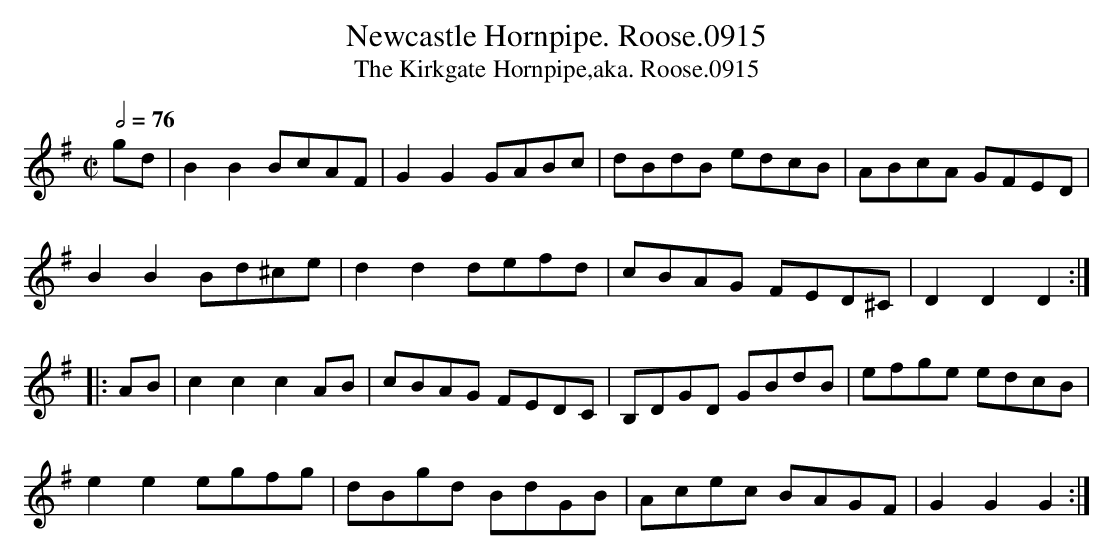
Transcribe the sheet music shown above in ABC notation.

X:1
T:Newcastle Hornpipe. Roose.0915
T:Kirkgate Hornpipe,aka. Roose.0915, The
Q:1/2=76
M:C|
L:1/8
K:G
gd|B2B2 BcAF|G2G2 GABc|dBdB edcB|ABcA GFED|
B2B2 Bd^ce|d2d2 defd|cBAG FED^C|D2D2D2:|
|:AB|c2c2 c2AB|cBAG FEDC|B,DGD GBdB|efge edcB|
e2e2egfg|dBgd BdGB|Acec BAGF|G2G2G2:|
